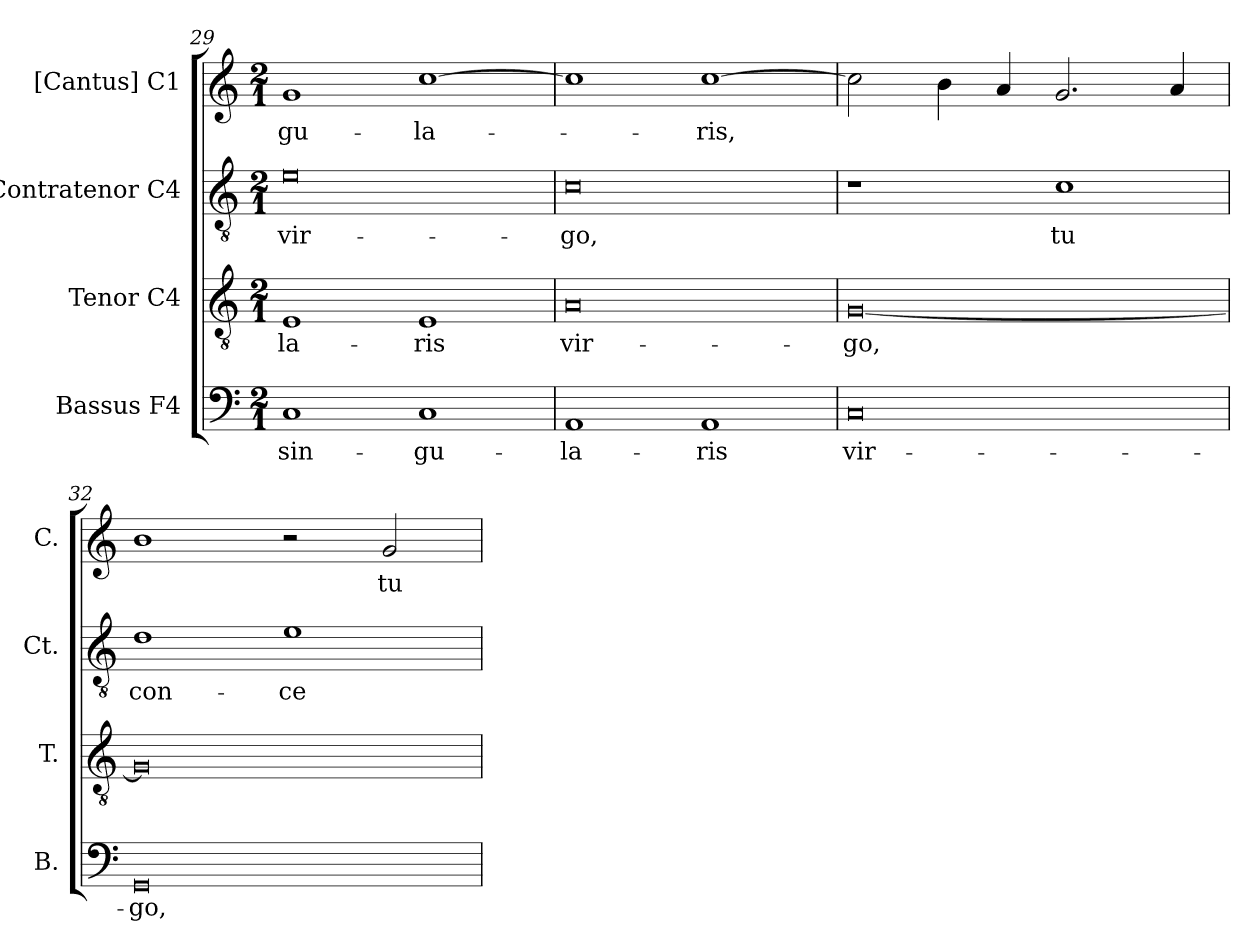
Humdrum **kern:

**kern	**text	**kern	**text	**kern	**text	**kern	**text
*part4	*part4	*part3	*part3	*part2	*part2	*part1	*part1
*staff4	*staff4	*staff3	*staff3	*staff2	*staff2	*staff1	*staff1
*I"Bassus F4	*	*I"Tenor C4	*	*I"Contratenor C4	*	*I"[Cantus] C1	*
*I'B.	*	*I'T.	*	*I'Ct.	*	*I'C.	*
*clefF4	*	*clefGv2	*	*clefGv2	*	*clefG2	*
*	*	*	*	*	*	*k[]	*
*	*	*	*	*	*	*C:	*
*M2/1	*	*M2/1	*	*M2/1	*	*M2/1	*
=29	=29	=29	=29	=29	=29	=29	=29
!	!LO:LY:b:cj	!	!LO:LY:b:cj	!	!LO:LY:b:rj	!	!LO:LY:b:cj
1C	sin-	1E	-la-	0e	vir-	1g	-gu-
!	!LO:LY:b:cj	!	!LO:LY:b:cj	!	!	!	!LO:LY:b:cj
1C	-gu-	1E	-ris	.	.	[>1cc	-la-
=30	=30	=30	=30	=30	=30	=30	=30
!	!LO:LY:b:cj	!	!LO:LY:b:rj	!	!LO:LY:b:cj	!	!
1AA	-la-	0A	vir-	0c	-go,	1cc]	.
!	!LO:LY:b:cj	!	!	!	!	!	!LO:LY:b:cj
1AA	-ris	.	.	.	.	[>1cc	-ris,
=31	=31	=31	=31	=31	=31	=31	=31
!	!LO:LY:b:rj	!	!LO:LY:b:cj	!	!	!	!
0C	vir-	[<0G	-go,	1r	.	2cc\]	.
.	.	.	.	.	.	4b\	.
.	.	.	.	.	.	4a/	.
!	!	!	!	!	!LO:LY:b:cj	!	!
.	.	.	.	1c	tu	2.g/	.
.	.	.	.	.	.	4a/	.
=32	=32	=32	=32	=32	=32	=32	=32
!	!LO:LY:b:cj	!	!	!	!LO:LY:b:cj	!	!
0GG	-go,	0G]	.	1d	con-	1b	.
!	!	!	!	!	!LO:LY:b:cj	!	!
.	.	.	.	1e	-ce-	2r	.
!	!	!	!	!	!	!	!LO:LY:b:cj
.	.	.	.	.	.	2g/	tu
=	=	=	=	=	=	=	=
*-	*-	*-	*-	*-	*-	*-	*-
